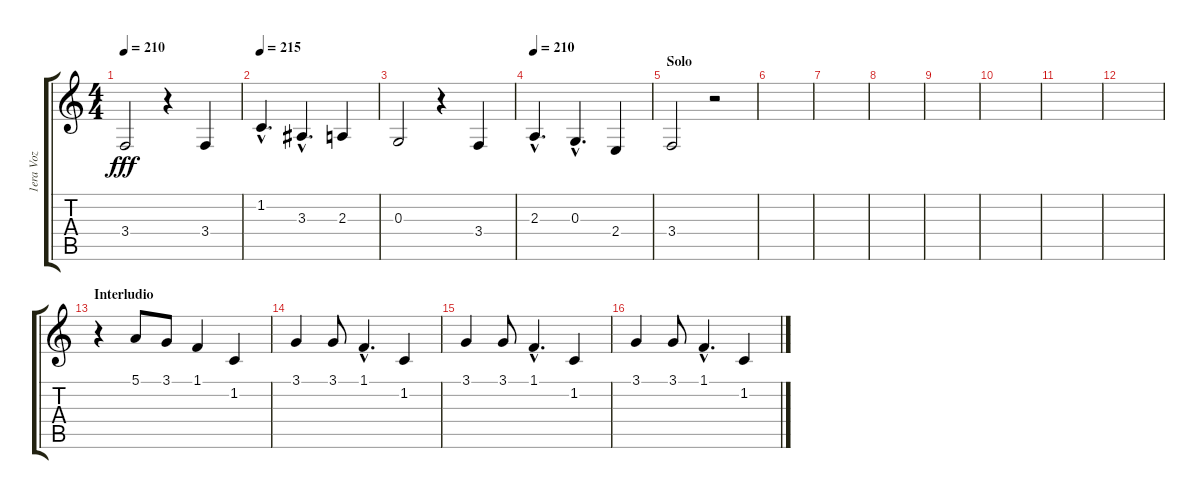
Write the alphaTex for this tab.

\track ("1era Voz" "1era Voz") {instrument tenorsax}
\staff {score tabs}
\tuning (E4 B3 G3 D3 A2 E2) {hide}
\ts (4 4)
\tempo 210
\clef g2
\ks c
3.4.2{dy fff} r.4 3.4.4 |
\tempo 215
1.2{hac}.4{d} 3.3{hac}.4{d} 2.3.4 |
0.3.2 r.4 3.4.4 |
\tempo 210
2.3{hac}.4{d} 0.3{hac}.4{d} 2.4.4 |
\section ("" "Solo")
3.4.2 r.2 |
|
|
|
|
|
|
|
\section ("" "Interludio")
r.4 5.1.8 3.1.8 1.1.4 1.2.4 |
3.1.4 3.1.8 1.1{hac}.4{d} 1.2.4 |
3.1.4{volume 13} 3.1.8 1.1{hac}.4{d} 1.2.4 |
3.1.4{volume 11} 3.1.8 1.1{hac}.4{d} 1.2.4
